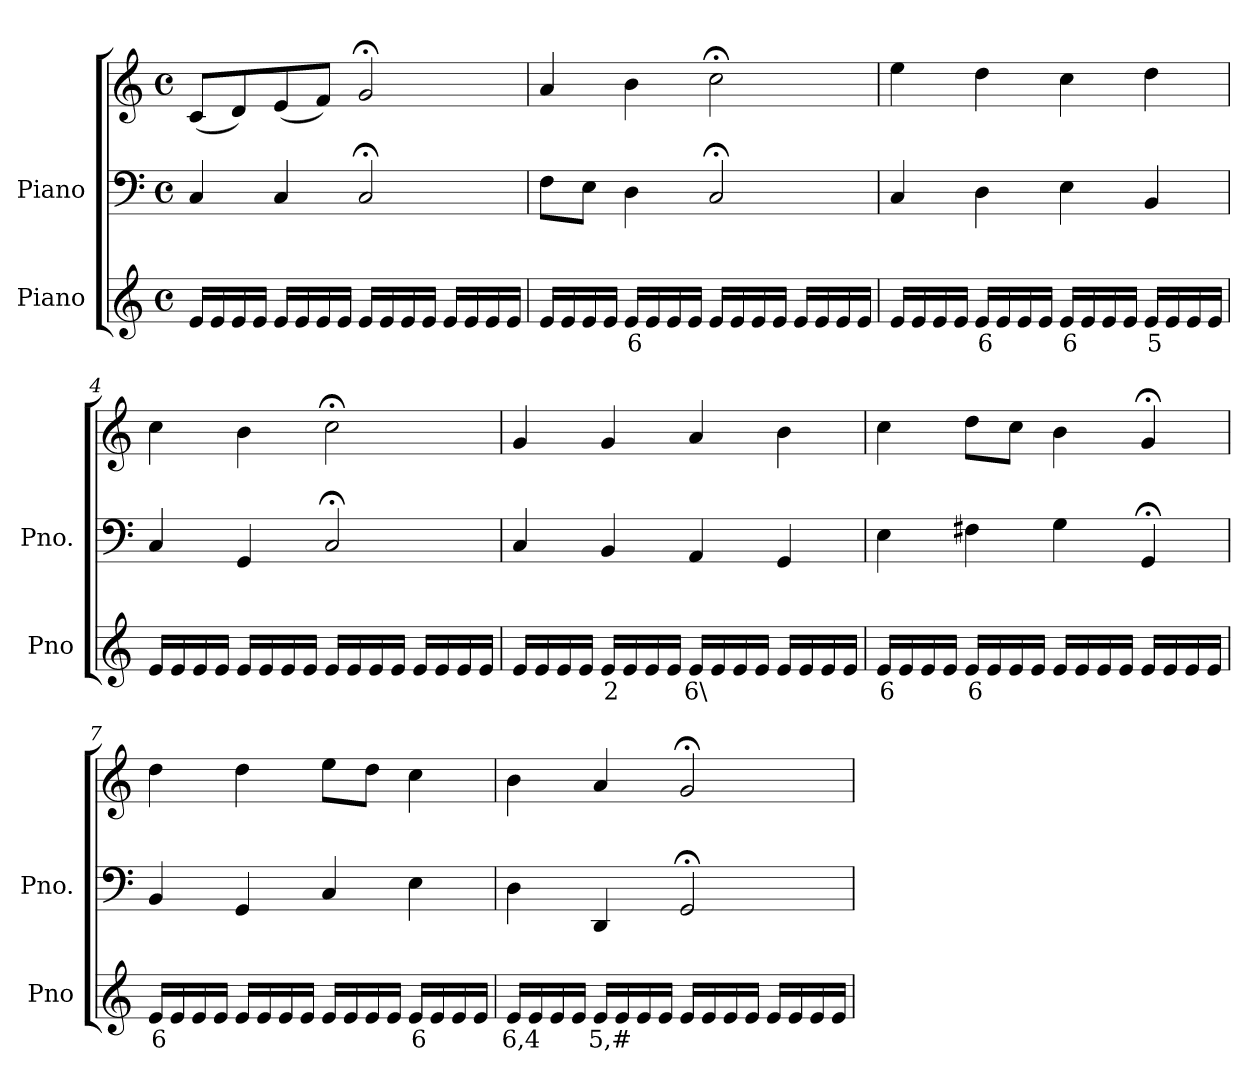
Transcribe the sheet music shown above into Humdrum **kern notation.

**kern	**text	**kern	**kern
*part2	*part2	*part1	*part1
*staff3	*staff3	*staff2	*staff1
*I"Piano	*	*I"Piano	*
*I'Pno	*	*I'Pno.	*
*clefG2	*	*clefF4	*clefG2
*k[]	*	*k[]	*k[]
*M4/4	*	*M4/4	*M4/4
*met(c)	*	*met(c)	*met(c)
=1	=1	=1	=1
16e/LL	.	4C/	(<8c/L
16e/	.	.	.
16e/	.	.	8d/)
16e/JJ	.	.	.
16e/LL	.	4C/	(<8e/
16e/	.	.	.
16e/	.	.	8f/J)
16e/JJ	.	.	.
16e/LL	.	2C;</	2g;</
16e/	.	.	.
16e/	.	.	.
16e/JJ	.	.	.
16e/LL	.	.	.
16e/	.	.	.
16e/	.	.	.
16e/JJ	.	.	.
=2	=2	=2	=2
16e/LL	.	8F\L	4a/
16e/	.	.	.
!	!LO:LY:b	!	!
16e/	_	8E\J	.
16e/JJ	.	.	.
!	!LO:LY:b	!	!
16e/LL	6	4D\	4b\
16e/	.	.	.
16e/	.	.	.
16e/JJ	.	.	.
16e/LL	.	2C;</	2cc;<\
16e/	.	.	.
16e/	.	.	.
16e/JJ	.	.	.
16e/LL	.	.	.
16e/	.	.	.
16e/	.	.	.
16e/JJ	.	.	.
=3	=3	=3	=3
16e/LL	.	4C/	4ee\
16e/	.	.	.
16e/	.	.	.
16e/JJ	.	.	.
!	!LO:LY:b	!	!
16e/LL	6	4D\	4dd\
16e/	.	.	.
16e/	.	.	.
16e/JJ	.	.	.
!	!LO:LY:b	!	!
16e/LL	6	4E\	4cc\
16e/	.	.	.
16e/	.	.	.
16e/JJ	.	.	.
!	!LO:LY:b	!	!
16e/LL	5	4BB/	4dd\
16e/	.	.	.
16e/	.	.	.
16e/JJ	.	.	.
=4	=4	=4	=4
16e/LL	.	4C/	4cc\
16e/	.	.	.
16e/	.	.	.
16e/JJ	.	.	.
16e/LL	.	4GG/	4b\
16e/	.	.	.
16e/	.	.	.
16e/JJ	.	.	.
16e/LL	.	2C;</	2cc;<\
16e/	.	.	.
16e/	.	.	.
16e/JJ	.	.	.
16e/LL	.	.	.
16e/	.	.	.
16e/	.	.	.
16e/JJ	.	.	.
=5	=5	=5	=5
16e/LL	.	4C/	4g/
16e/	.	.	.
16e/	.	.	.
16e/JJ	.	.	.
!	!LO:LY:b	!	!
16e/LL	2	4BB/	4g/
16e/	.	.	.
16e/	.	.	.
16e/JJ	.	.	.
!	!LO:LY:b	!	!
16e/LL	6\	4AA/	4a/
16e/	.	.	.
16e/	.	.	.
16e/JJ	.	.	.
16e/LL	.	4GG/	4b\
16e/	.	.	.
16e/	.	.	.
16e/JJ	.	.	.
=6	=6	=6	=6
!	!LO:LY:b	!	!
16e/LL	6	4E\	4cc\
16e/	.	.	.
16e/	.	.	.
16e/JJ	.	.	.
!	!LO:LY:b	!	!
16e/LL	6	4F#X\	8dd\L
16e/	.	.	.
16e/	.	.	8cc\J
16e/JJ	.	.	.
16e/LL	.	4G\	4b\
16e/	.	.	.
16e/	.	.	.
16e/JJ	.	.	.
16e/LL	.	4GG;</	4g;</
16e/	.	.	.
16e/	.	.	.
16e/JJ	.	.	.
=7	=7	=7	=7
!	!LO:LY:b	!	!
16e/LL	6	4BB/	4dd\
16e/	.	.	.
16e/	.	.	.
16e/JJ	.	.	.
16e/LL	.	4GG/	4dd\
16e/	.	.	.
16e/	.	.	.
16e/JJ	.	.	.
16e/LL	.	4C/	8ee\L
16e/	.	.	.
16e/	.	.	8dd\J
16e/JJ	.	.	.
!	!LO:LY:b	!	!
16e/LL	6	4E\	4cc\
16e/	.	.	.
16e/	.	.	.
16e/JJ	.	.	.
=8	=8	=8	=8
!	!LO:LY:b	!	!
16e/LL	6,4	4D\	4b\
16e/	.	.	.
16e/	.	.	.
16e/JJ	.	.	.
!	!LO:LY:b	!	!
16e/LL	5,#	4DD/	4a/
16e/	.	.	.
16e/	.	.	.
16e/JJ	.	.	.
16e/LL	.	2GG;</	2g;</
16e/	.	.	.
16e/	.	.	.
16e/JJ	.	.	.
16e/LL	.	.	.
16e/	.	.	.
16e/	.	.	.
16e/JJ	.	.	.
=	=	=	=
*-	*-	*-	*-
